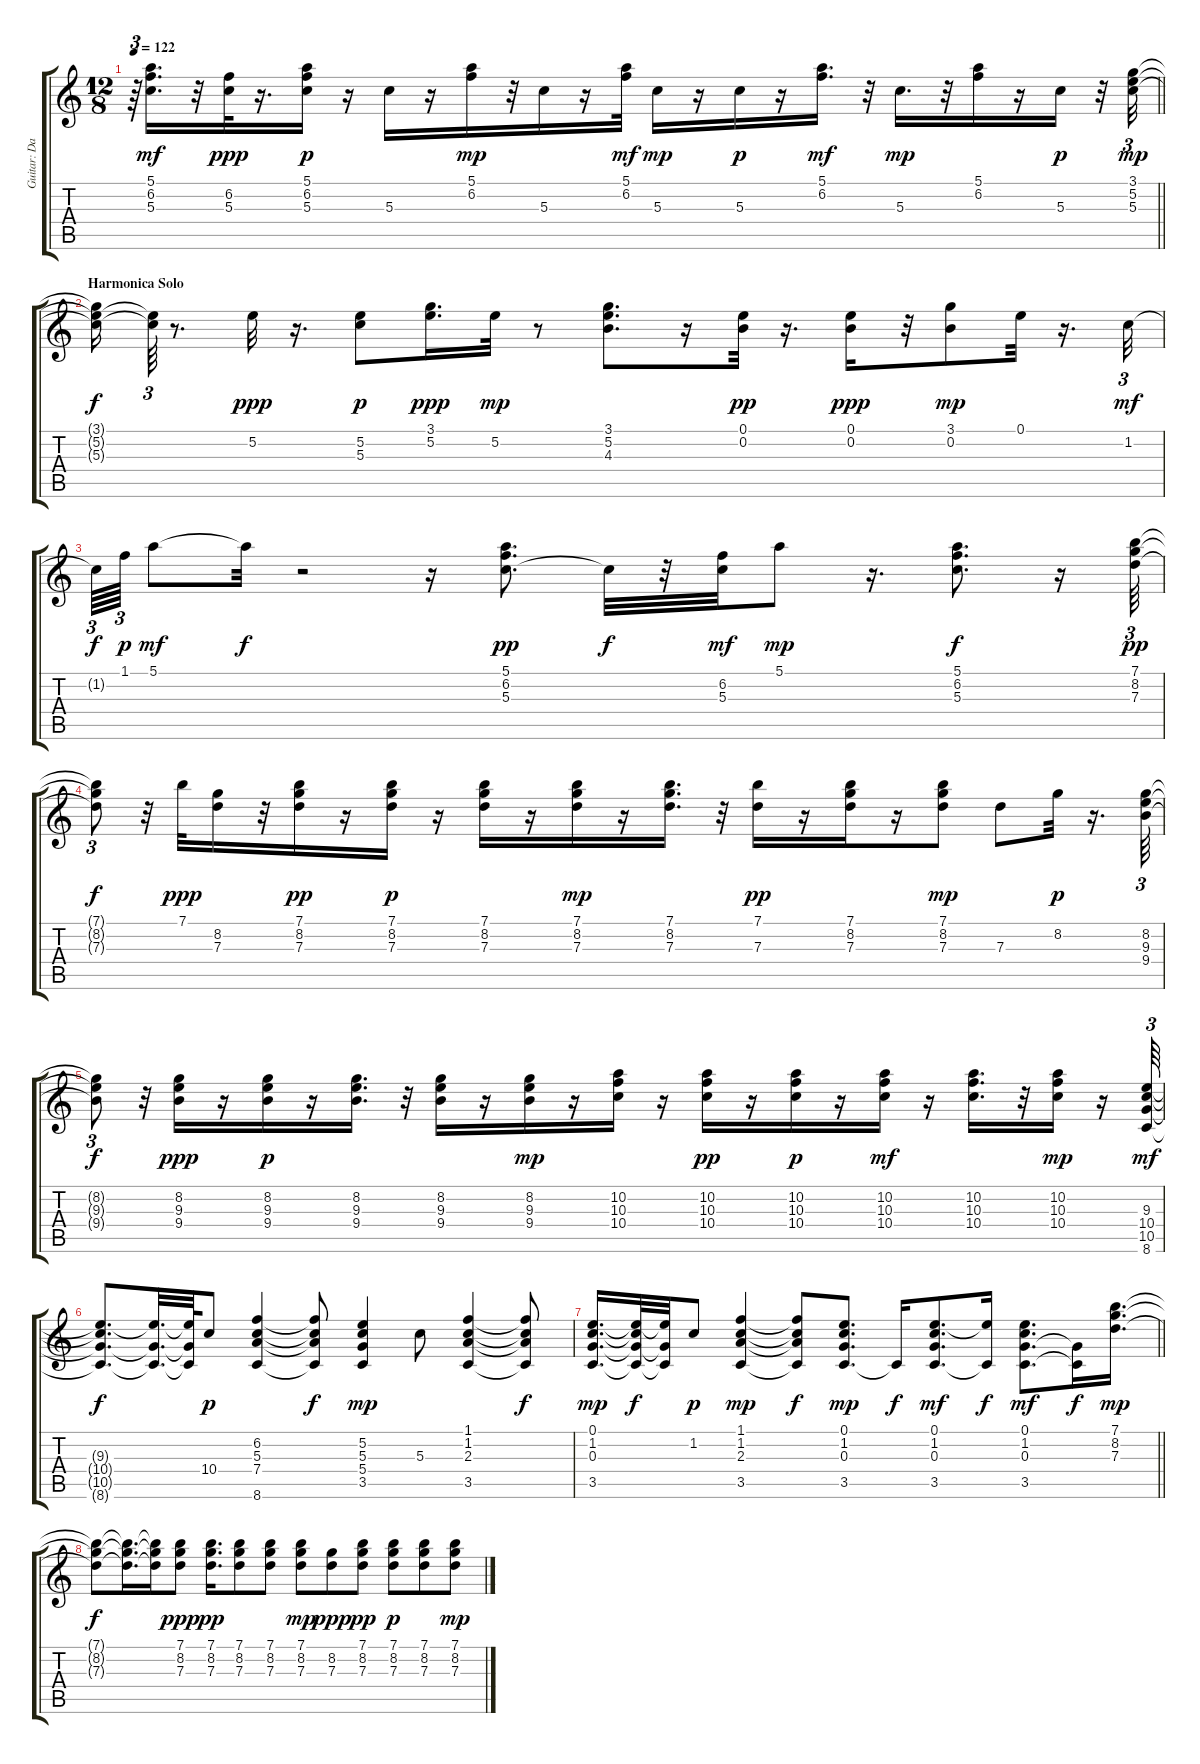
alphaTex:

\track ("Guitar: Davey Johnstone" "Guitar: Da") {instrument acousticguitarnylon}
\staff {score tabs}
\tuning (E4 B3 G3 D3 A2 E2) {hide}
\ts (12 8)
\tempo 122
\clef g2
\barLineRight lightlight
\ks c
r.64{tu (3 2) dy mp} (5.1 6.2 5.3).16{d dy mf} r.32 (6.2 5.3).32{dy ppp} r.16{d} (5.1 6.2 5.3).16{dy p} r.16 5.3.16 r.16 (5.1 6.2).16{dy mp} r.32 5.3.16 r.16 (5.1 6.2).32{dy mf} 5.3.16{dy mp} r.16 5.3.16{dy p} r.16 (5.1 6.2).16{d dy mf} r.32 5.3.16{d dy mp} r.32 (5.1 6.2).16 r.16 5.3.16{dy p} r.32 (3.1 5.2 5.3).32{tu (3 2) dy mp} |
\section ("" "Harmonica Solo")
(3.1{t} 5.2{t} 5.3{t}).16{dy f} (5.2{t} 5.3{t}).64{tu (3 2)} r.8{d} 5.2.32{dy ppp} r.16{d} (5.2 5.3).8{dy p} (3.1 5.2).16{d dy ppp} 5.2.32{dy mp} r.8 (3.1 5.2 4.3).8{d} r.16 (0.1 0.2).32{dy pp} r.16{d} (0.1 0.2).16{dy ppp} r.32 (3.1 0.2).8{dy mp} 0.1.32 r.16{d} 1.2.32{tu (3 2) dy mf} |
1.2{t}.64{tu (3 2) dy f} 1.1.64{tu (3 2) dy p} 5.1.8{dy mf} 5.1{t}.32{dy f} r.2 r.16 (5.1 6.2 5.3).8{d dy pp} 5.3{t}.32{dy f} r.32 (6.2 5.3).32{dy mf} 5.1.8{dy mp} r.16{d} (5.1 6.2 5.3).8{d dy f} r.16 (7.1 8.2 7.3).64{tu (3 2) dy pp} |
(7.1{t} 8.2{t} 7.3{t}).8{tu (3 2) dy f} r.32 7.1.32{dy ppp} (8.2 7.3).16 r.32 (7.1 8.2 7.3).16{dy pp} r.16 (7.1 8.2 7.3).16{dy p} r.16 (7.1 8.2 7.3).16 r.16 (7.1 8.2 7.3).16{dy mp} r.16 (7.1 8.2 7.3).16{d} r.32 (7.1 7.3).16{dy pp} r.16 (7.1 8.2 7.3).16 r.16 (7.1 8.2 7.3).8{dy mp} 7.3.8 8.2.32{dy p} r.16{d} (8.2 9.3 9.4).64{tu (3 2)} |
(8.2{t} 9.3{t} 9.4{t}).8{tu (3 2) dy f} r.32 (8.2 9.3 9.4).16{dy ppp} r.16 (8.2 9.3 9.4).16{dy p} r.16 (8.2 9.3 9.4).16{d} r.32 (8.2 9.3 9.4).16 r.16 (8.2 9.3 9.4).16{dy mp} r.16 (10.2 10.3 10.4).16 r.16 (10.2 10.3 10.4).16{dy pp} r.16 (10.2 10.3 10.4).16{dy p} r.16 (10.2 10.3 10.4).16{dy mf} r.16 (10.2 10.3 10.4).16{d} r.32 (10.2 10.3 10.4).16{dy mp} r.16 (9.3 10.4 10.5 8.6).64{tu (3 2) dy mf} |
(9.3{t} 10.4{t} 10.5{t} 8.6{t}).8{d dy f} (9.3{t} 10.5{t} 8.6{t}).32{d} (9.3{t} 10.5{t} 8.6{t}).64 10.4.8{dy p} (6.2 5.3 7.4 8.6).4 (6.2{t} 5.3{t} 7.4{t} 8.6{t}).8{dy f} (5.2 5.3 5.4 3.5).4{dy mp} 5.3.8 (1.1 1.2 2.3 3.5).4 (1.1{t} 1.2{t} 2.3{t} 3.5{t}).8{dy f} |
\barLineRight lightlight
(0.1 1.2 0.3 3.5).16{d dy mp} (0.1{t} 1.2{t} 0.3{t} 3.5{t}).32{dy f} (0.1{t} 0.3{t} 3.5{t}).32 1.2.8{dy p} (1.1 1.2 2.3 3.5).4{dy mp} (1.1{t} 1.2{t} 2.3{t} 3.5{t}).8{dy f} (0.1 1.2 0.3 3.5).8{d dy mp} 3.5{t}.16{dy f} (0.1 1.2 0.3 3.5).8{d dy mf} (0.1{t} 3.5{t}).16{dy f} (0.1 1.2 0.3 3.5).8{d dy mf} (0.3{t} 3.5{t}).16{dy f} (7.1 8.2 7.3).16{d dy mp} |
(7.1{t} 8.2{t} 7.3{t}).8{dy f} (7.1{t} 8.2{t} 7.3{t}).16{d} (7.1{t} 8.2{t} 7.3{t}).16 (7.1 8.2 7.3).8{dy ppp} (7.1 8.2 7.3).16{d dy pp} (7.1 8.2 7.3).8 (7.1 8.2 7.3).8 (7.1 8.2 7.3).8{dy mp} (8.2 7.3).8{dy ppp} (7.1 8.2 7.3).8{dy pp} (7.1 8.2 7.3).8{dy p} (7.1 8.2 7.3).8 (7.1 8.2 7.3).8{dy mp}
